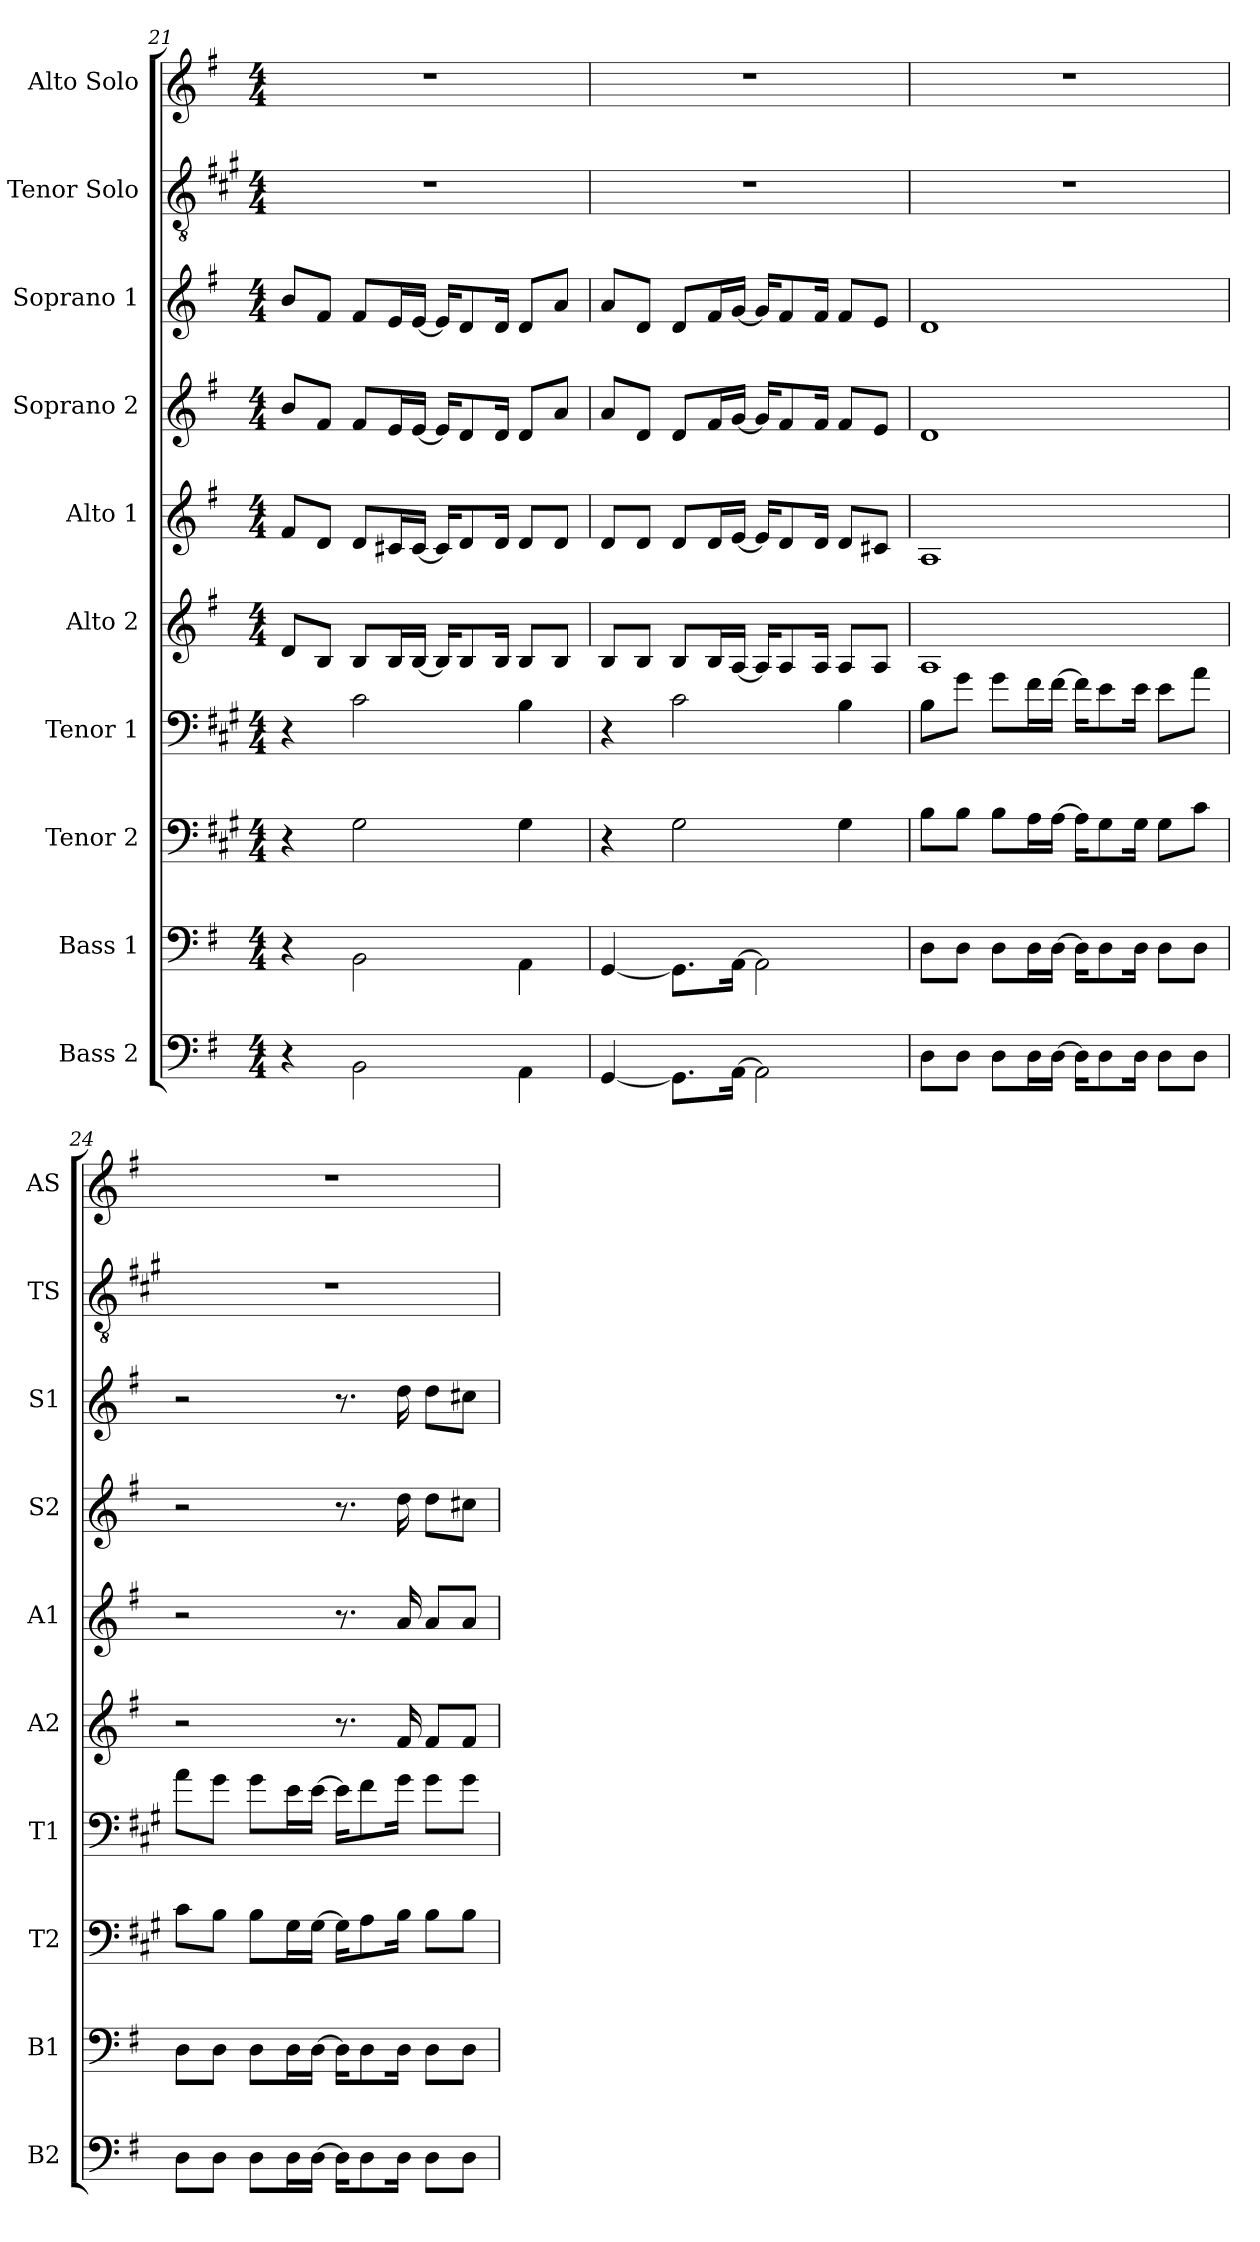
**kern	**kern	**kern	**kern	**kern	**kern	**kern	**kern	**kern	**kern
*part10	*part9	*part8	*part7	*part6	*part5	*part4	*part3	*part2	*part1
*staff10	*staff9	*staff8	*staff7	*staff6	*staff5	*staff4	*staff3	*staff2	*staff1
*I"Bass 2	*I"Bass 1	*I"Tenor 2	*I"Tenor 1	*I"Alto 2	*I"Alto 1	*I"Soprano 2	*I"Soprano 1	*I"Tenor Solo	*I"Alto Solo
*I'B2	*I'B1	*I'T2	*I'T1	*I'A2	*I'A1	*I'S2	*I'S1	*I'TS	*I'AS
!!LO:PB:g=z
*clefF4	*clefF4	*clefF4	*clefF4	*clefG2	*clefG2	*clefG2	*clefG2	*clefGv2	*clefG2
*	*	*ITrd1c2	*ITrd1c2	*	*	*	*	*ITrd1c2	*
*k[f#]	*k[f#]	*k[f#]	*k[f#]	*k[f#]	*k[f#]	*k[f#]	*k[f#]	*k[f#]	*k[f#]
*M4/4	*M4/4	*M4/4	*M4/4	*M4/4	*M4/4	*M4/4	*M4/4	*M4/4	*M4/4
=21	=21	=21	=21	=21	=21	=21	=21	=21	=21
4r	4r	4r	4r	8d/L	8f#/L	8b/L	8b/L	1r	1r
.	.	.	.	8B/J	8d/J	8f#/J	8f#/J	.	.
2BB\	2BB\	2F#\	2B\	8B/L	8d/L	8f#/L	8f#/L	.	.
.	.	.	.	16B/L	16c#X/L	16e/L	16e/L	.	.
.	.	.	.	[16B/JJ	[16c#/JJ	[16e/JJ	[16e/JJ	.	.
.	.	.	.	16B/KL]	16c#/KL]	16e/KL]	16e/KL]	.	.
.	.	.	.	8B/	8d/	8d/	8d/	.	.
.	.	.	.	16B/Jk	16d/Jk	16d/Jk	16d/Jk	.	.
4AA\	4AA\	4F#\	4A\	8B/L	8d/L	8d/L	8d/L	.	.
.	.	.	.	8B/J	8d/J	8a/J	8a/J	.	.
=22	=22	=22	=22	=22	=22	=22	=22	=22	=22
[4GG/	[4GG/	4r	4r	8B/L	8d/L	8a/L	8a/L	1r	1r
.	.	.	.	8B/J	8d/J	8d/J	8d/J	.	.
8.GG\L]	8.GG\L]	2F#\	2B\	8B/L	8d/L	8d/L	8d/L	.	.
.	.	.	.	16B/L	16d/L	16f#/L	16f#/L	.	.
[16AA\Jk	[16AA\Jk	.	.	[16A/JJ	[16e/JJ	[16g/JJ	[16g/JJ	.	.
2AA\]	2AA\]	.	.	16A/KL]	16e/KL]	16g/KL]	16g/KL]	.	.
.	.	.	.	8A/	8d/	8f#/	8f#/	.	.
.	.	.	.	16A/Jk	16d/Jk	16f#/Jk	16f#/Jk	.	.
.	.	4F#\	4A\	8A/L	8d/L	8f#/L	8f#/L	.	.
.	.	.	.	8A/J	8c#X/J	8e/J	8e/J	.	.
!!LO:PB:g=z
=23	=23	=23	=23	=23	=23	=23	=23	=23	=23
8D\L	8D\L	8A\L	8A\L	1A	1A	1d	1d	1r	1r
8D\J	8D\J	8A\J	8f#\J	.	.	.	.	.	.
8D\L	8D\L	8A\L	8f#\L	.	.	.	.	.	.
16D\L	16D\L	16G\L	16e\L	.	.	.	.	.	.
[16D\JJ	[16D\JJ	[16G\JJ	[16e\JJ	.	.	.	.	.	.
16D\KL]	16D\KL]	16G\KL]	16e\KL]	.	.	.	.	.	.
8D\	8D\	8F#\	8d\	.	.	.	.	.	.
16D\Jk	16D\Jk	16F#\Jk	16d\Jk	.	.	.	.	.	.
8D\L	8D\L	8F#\L	8d\L	.	.	.	.	.	.
8D\J	8D\J	8B\J	8g\J	.	.	.	.	.	.
=24	=24	=24	=24	=24	=24	=24	=24	=24	=24
8D\L	8D\L	8B\L	8g\L	2r	2r	2r	2r	1r	1r
8D\J	8D\J	8A\J	8f#\J	.	.	.	.	.	.
8D\L	8D\L	8A\L	8f#\L	.	.	.	.	.	.
16D\L	16D\L	16F#\L	16d\L	.	.	.	.	.	.
[16D\JJ	[16D\JJ	[16F#\JJ	[16d\JJ	.	.	.	.	.	.
16D\KL]	16D\KL]	16F#\KL]	16d\KL]	8.r	8.r	8.r	8.r	.	.
8D\	8D\	8G\	8e\	.	.	.	.	.	.
16D\Jk	16D\Jk	16A\Jk	16f#\Jk	16f#/	16a/	16dd\	16dd\	.	.
8D\L	8D\L	8A\L	8f#\L	8f#/L	8a/L	8dd\L	8dd\L	.	.
8D\J	8D\J	8A\J	8f#\J	8f#/J	8a/J	8cc#X\J	8cc#X\J	.	.
=	=	=	=	=	=	=	=	=	=
*-	*-	*-	*-	*-	*-	*-	*-	*-	*-
